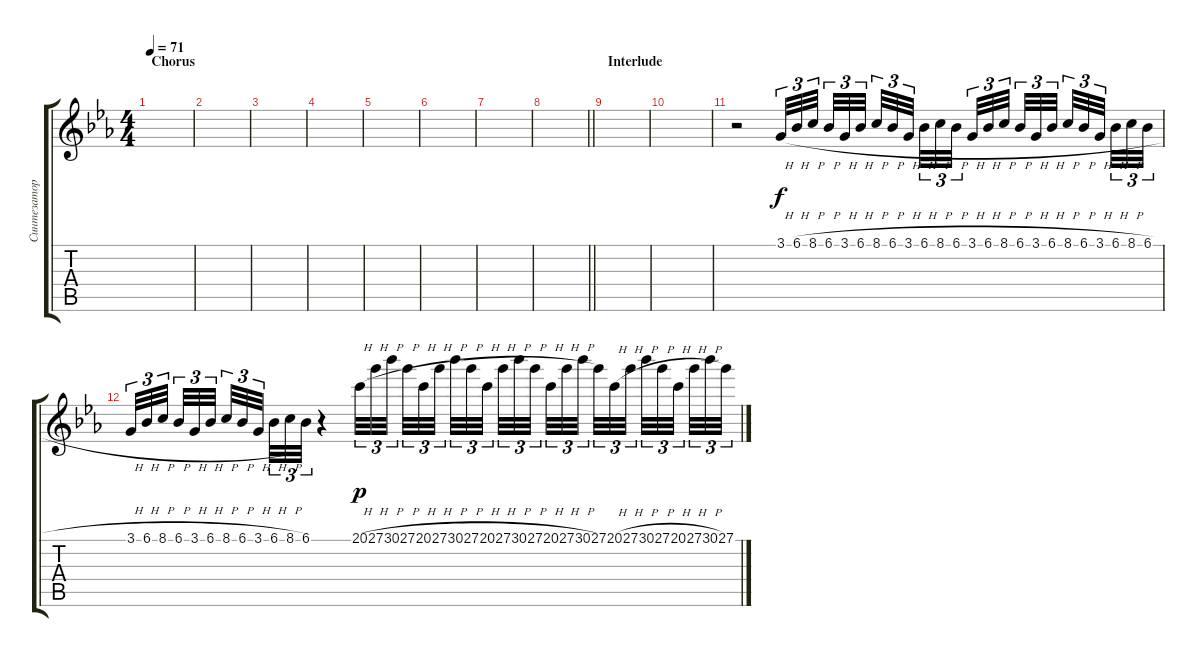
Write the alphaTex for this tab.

\track ("Синтезатор" "Синтезатор") {instrument piccolo}
\staff {score tabs}
\tuning (E4 B3 G3 D3 A2 E2) {hide}
\ts (4 4)
\section ("" "Chorus")
\tempo 71
\clef g2
\ks cminor
|
|
|
|
|
|
|
\barLineRight lightlight
|
\section ("" "Interlude")
|
|
r.2{volume 5} 3.1{h}.32{tu (3 2) dy f volume 10} 6.1{h}.32{tu (3 2)} 8.1{h}.32{tu (3 2) beam splitsecondary} 6.1{h}.32{tu (3 2)} 3.1{h}.32{tu (3 2)} 6.1{h}.32{tu (3 2) beam splitsecondary} 8.1{h}.32{tu (3 2)} 6.1{h}.32{tu (3 2)} 3.1{h}.32{tu (3 2) beam splitsecondary} 6.1{h}.32{tu (3 2)} 8.1{h}.32{tu (3 2)} 6.1{h}.32{tu (3 2)} 3.1{h}.32{tu (3 2)} 6.1{h}.32{tu (3 2)} 8.1{h}.32{tu (3 2) beam splitsecondary} 6.1{h}.32{tu (3 2)} 3.1{h}.32{tu (3 2)} 6.1{h}.32{tu (3 2) beam splitsecondary} 8.1{h}.32{tu (3 2) volume 4} 6.1{h}.32{tu (3 2)} 3.1{h}.32{tu (3 2) beam splitsecondary} 6.1{h}.32{tu (3 2)} 8.1{h}.32{tu (3 2)} 6.1{h}.32{tu (3 2)} |
3.1{h}.32{tu (3 2)} 6.1{h}.32{tu (3 2)} 8.1{h}.32{tu (3 2) beam splitsecondary} 6.1{h}.32{tu (3 2)} 3.1{h}.32{tu (3 2)} 6.1{h}.32{tu (3 2) beam splitsecondary} 8.1{h}.32{tu (3 2)} 6.1{h}.32{tu (3 2)} 3.1{h}.32{tu (3 2) beam splitsecondary} 6.1{h}.32{tu (3 2)} 8.1{h}.32{tu (3 2)} 6.1.32{tu (3 2)} r.4 20.1{h}.32{tu (3 2) dy p volume 10} 27.1{h}.32{tu (3 2)} 30.1{h}.32{tu (3 2) beam splitsecondary} 27.1{h}.32{tu (3 2)} 20.1{h}.32{tu (3 2)} 27.1{h}.32{tu (3 2) beam splitsecondary} 30.1{h}.32{tu (3 2)} 27.1{h}.32{tu (3 2)} 20.1{h}.32{tu (3 2) beam splitsecondary} 27.1{h}.32{tu (3 2)} 30.1{h}.32{tu (3 2)} 27.1{h}.32{tu (3 2)} 20.1{h}.32{tu (3 2)} 27.1{h}.32{tu (3 2)} 30.1{h}.32{tu (3 2) volume 5 beam splitsecondary} 27.1.32{tu (3 2)} 20.1{h}.32{tu (3 2)} 27.1{h}.32{tu (3 2) beam splitsecondary} 30.1{h}.32{tu (3 2)} 27.1{h}.32{tu (3 2)} 20.1{h}.32{tu (3 2) beam splitsecondary} 27.1{h}.32{tu (3 2)} 30.1{h}.32{tu (3 2)} 27.1.32{tu (3 2)}
